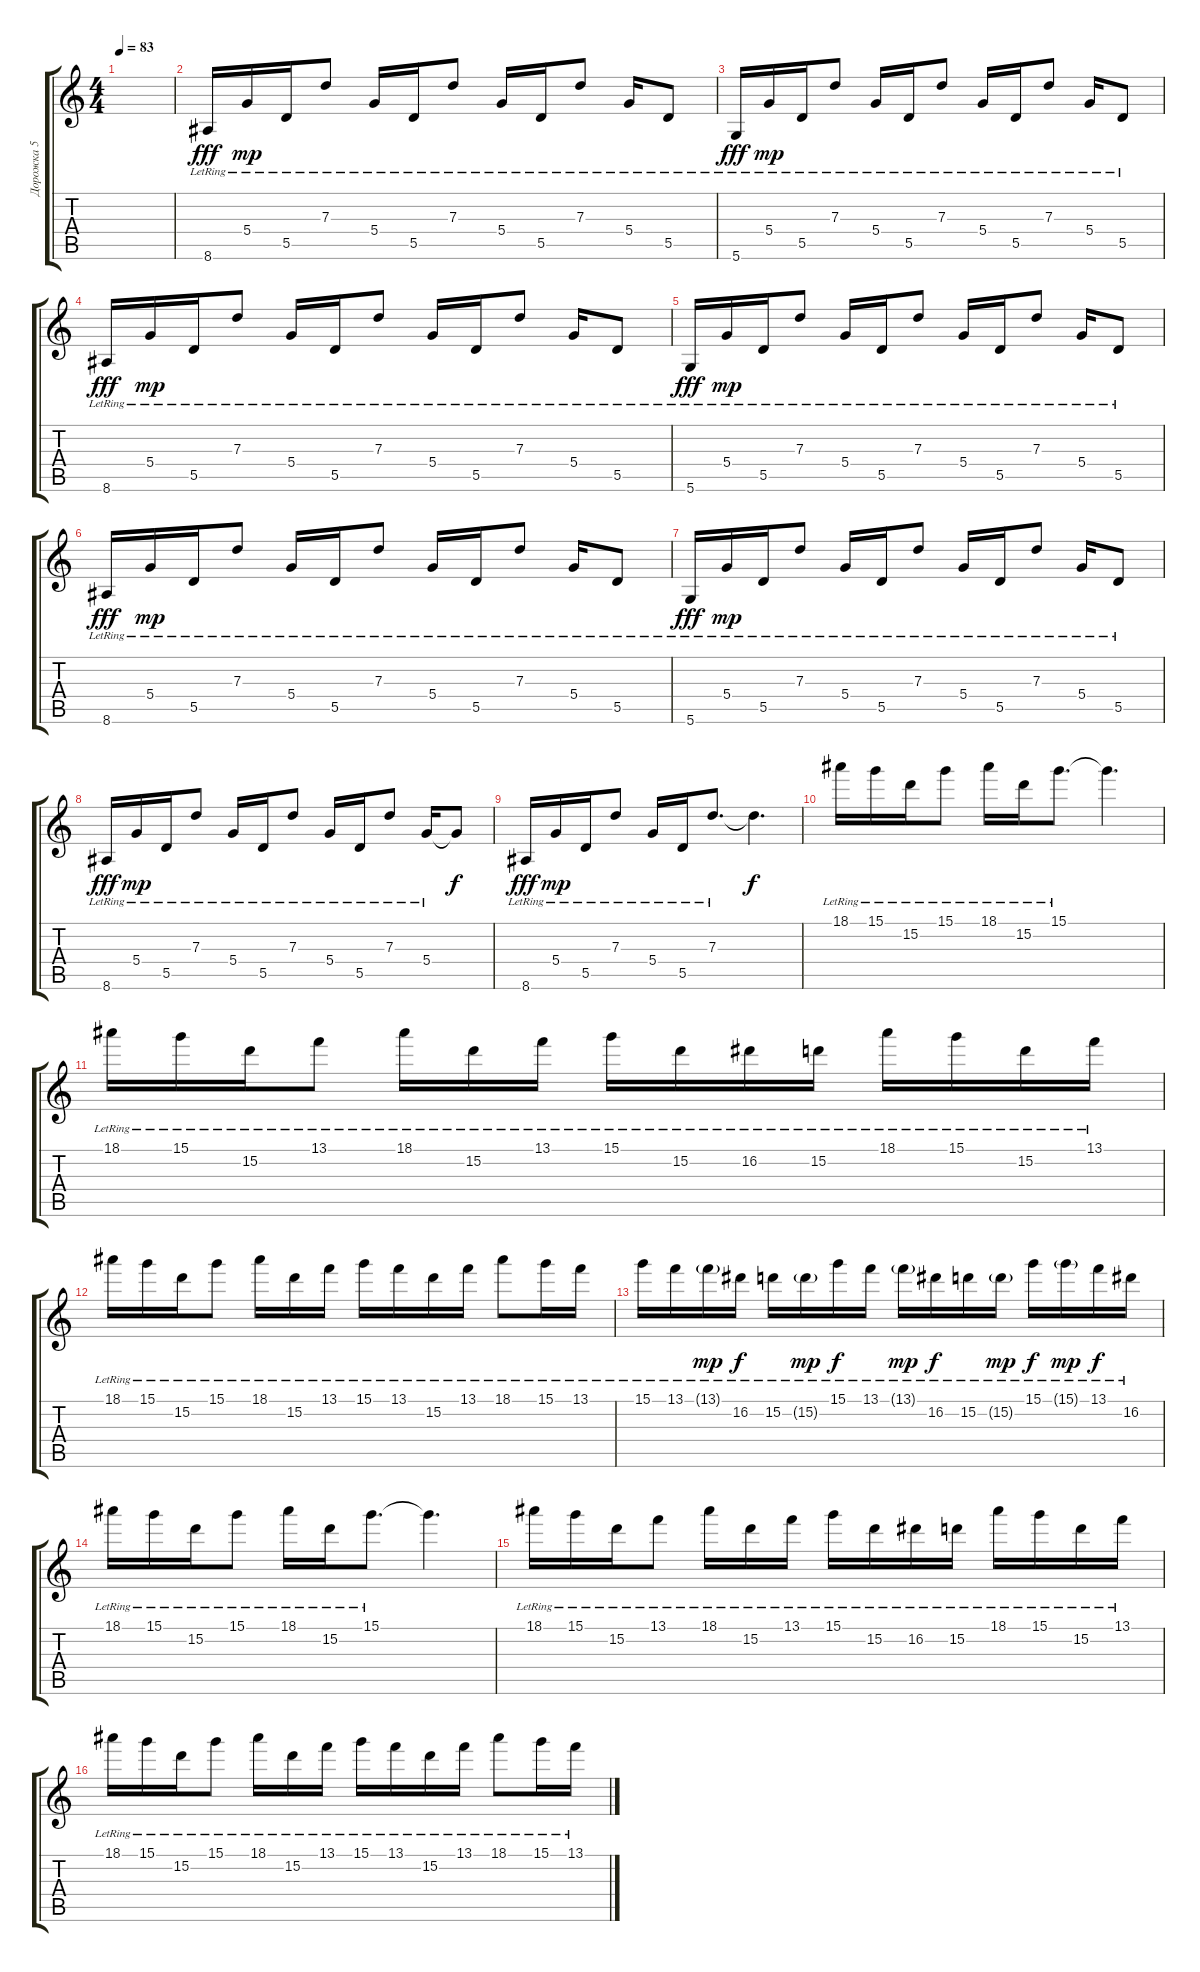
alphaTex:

\track ("Дорожка 5" "Дорожка 5") {instrument electricguitarjazz}
\staff {score tabs}
\tuning (E4 B3 G3 D3 A2 D2) {hide}
\ts (4 4)
\tempo 83
\clef g2
\ks c
|
8.6{lr}.16{dy fff} 5.4{lr}.16{dy mp} 5.5{lr}.16 7.3{lr}.8 5.4{lr}.16 5.5{lr}.16 7.3{lr}.8 5.4{lr}.16 5.5{lr}.16 7.3{lr}.8 5.4{lr}.16 5.5{lr}.8 |
5.6{lr}.16{dy fff} 5.4{lr}.16{dy mp} 5.5{lr}.16 7.3{lr}.8 5.4{lr}.16 5.5{lr}.16 7.3{lr}.8 5.4{lr}.16 5.5{lr}.16 7.3{lr}.8 5.4{lr}.16 5.5{lr}.8 |
8.6{lr}.16{dy fff} 5.4{lr}.16{dy mp} 5.5{lr}.16 7.3{lr}.8 5.4{lr}.16 5.5{lr}.16 7.3{lr}.8 5.4{lr}.16 5.5{lr}.16 7.3{lr}.8 5.4{lr}.16 5.5{lr}.8 |
5.6{lr}.16{dy fff} 5.4{lr}.16{dy mp} 5.5{lr}.16 7.3{lr}.8 5.4{lr}.16 5.5{lr}.16 7.3{lr}.8 5.4{lr}.16 5.5{lr}.16 7.3{lr}.8 5.4{lr}.16 5.5{lr}.8 |
8.6{lr}.16{dy fff} 5.4{lr}.16{dy mp} 5.5{lr}.16 7.3{lr}.8 5.4{lr}.16 5.5{lr}.16 7.3{lr}.8 5.4{lr}.16 5.5{lr}.16 7.3{lr}.8 5.4{lr}.16 5.5{lr}.8 |
5.6{lr}.16{dy fff} 5.4{lr}.16{dy mp} 5.5{lr}.16 7.3{lr}.8 5.4{lr}.16 5.5{lr}.16 7.3{lr}.8 5.4{lr}.16 5.5{lr}.16 7.3{lr}.8 5.4{lr}.16 5.5{lr}.8 |
8.6{lr}.16{dy fff} 5.4{lr}.16{dy mp} 5.5{lr}.16 7.3{lr}.8 5.4{lr}.16 5.5{lr}.16 7.3{lr}.8 5.4{lr}.16 5.5{lr}.16 7.3{lr}.8 5.4{lr}.16 5.4{t}.8{dy f} |
8.6{lr}.16{dy fff} 5.4{lr}.16{dy mp} 5.5{lr}.16 7.3{lr}.8 5.4{lr}.16 5.5{lr}.16 7.3{lr}.8{d} 7.3{t}.4{d dy f} |
18.1{lr}.16{volume 11} 15.1{lr}.16 15.2{lr}.16 15.1{lr}.8 18.1{lr}.16 15.2{lr}.16 15.1{lr}.8{d} 15.1{t}.4{d} |
18.1{lr}.16 15.1{lr}.16 15.2{lr}.16 13.1{lr}.8 18.1{lr}.16 15.2{lr}.16 13.1{lr}.16 15.1{lr}.16 15.2{lr}.16 16.2{lr}.16 15.2{lr}.16 18.1{lr}.16 15.1{lr}.16 15.2{lr}.16 13.1{lr}.16 |
18.1{lr}.16 15.1{lr}.16 15.2{lr}.16 15.1{lr}.8 18.1{lr}.16 15.2{lr}.16 13.1{lr}.16 15.1{lr}.16 13.1{lr}.16 15.2{lr}.16 13.1{lr}.16 18.1{lr}.8 15.1{lr}.16 13.1{lr}.16 |
15.1{lr}.16 13.1{lr}.16 13.1{g lr}.16{dy mp} 16.2{lr}.16{dy f} 15.2{lr}.16 15.2{g lr}.16{dy mp} 15.1{lr}.16{dy f} 13.1{lr}.16 13.1{g lr}.16{dy mp} 16.2{lr}.16{dy f} 15.2{lr}.16 15.2{g lr}.16{dy mp} 15.1{lr}.16{dy f} 15.1{g lr}.16{dy mp} 13.1{lr}.16{dy f} 16.2{lr}.16 |
18.1{lr}.16 15.1{lr}.16 15.2{lr}.16 15.1{lr}.8 18.1{lr}.16 15.2{lr}.16 15.1{lr}.8{d} 15.1{t}.4{d} |
18.1{lr}.16 15.1{lr}.16 15.2{lr}.16 13.1{lr}.8 18.1{lr}.16 15.2{lr}.16 13.1{lr}.16 15.1{lr}.16 15.2{lr}.16 16.2{lr}.16 15.2{lr}.16 18.1{lr}.16 15.1{lr}.16 15.2{lr}.16 13.1{lr}.16 |
18.1{lr}.16 15.1{lr}.16 15.2{lr}.16 15.1{lr}.8 18.1{lr}.16 15.2{lr}.16 13.1{lr}.16 15.1{lr}.16 13.1{lr}.16 15.2{lr}.16 13.1{lr}.16 18.1{lr}.8 15.1{lr}.16 13.1{lr}.16
